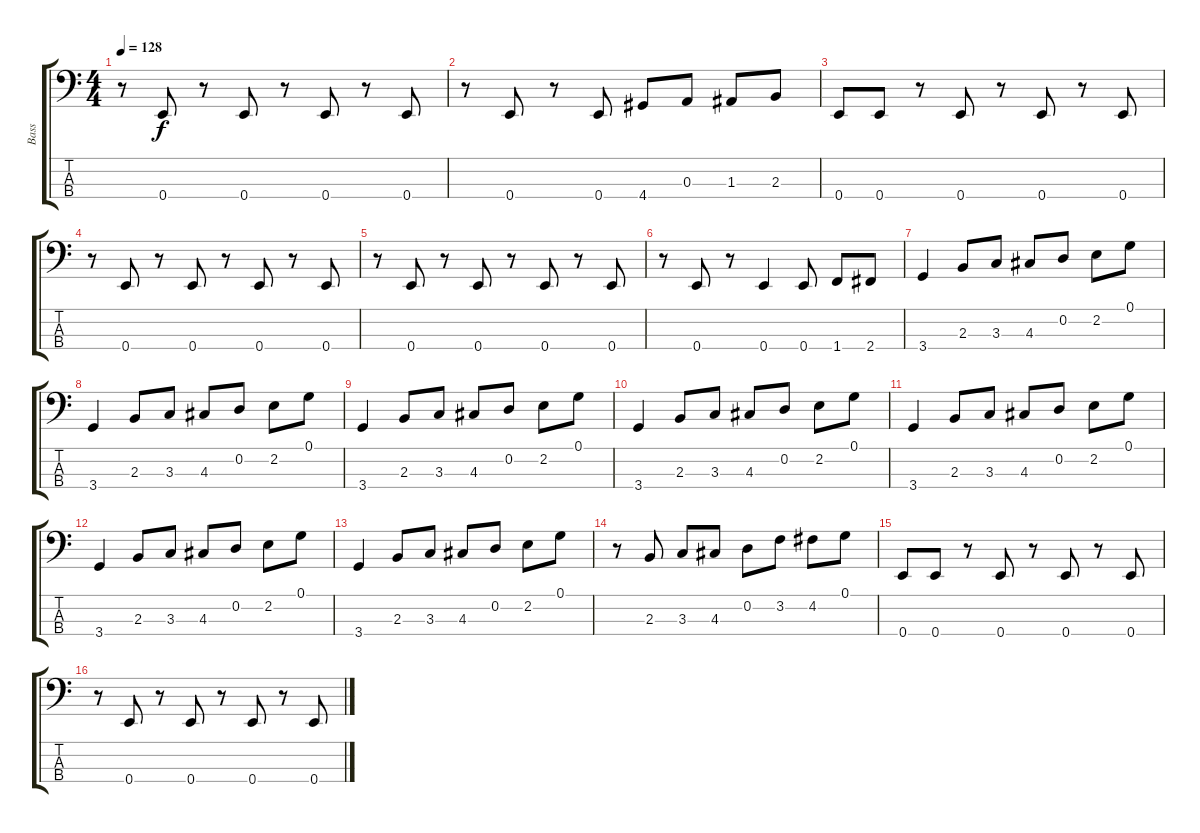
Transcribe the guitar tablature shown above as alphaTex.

\track ("Bass" "Bass") {instrument electricbasspick}
\staff {score tabs}
\tuning (G2 D2 A1 E1) {hide}
\ts (4 4)
\tempo 128
\clef f4
\ks c
r.8{dy f} 0.4.8 r.8 0.4.8 r.8 0.4.8 r.8 0.4.8 |
r.8 0.4.8 r.8 0.4.8 4.4.8 0.3.8 1.3.8 2.3.8 |
0.4.8 0.4.8 r.8 0.4.8 r.8 0.4.8 r.8 0.4.8 |
r.8 0.4.8 r.8 0.4.8 r.8 0.4.8 r.8 0.4.8 |
r.8 0.4.8 r.8 0.4.8 r.8 0.4.8 r.8 0.4.8 |
r.8 0.4.8 r.8 0.4.4 0.4.8 1.4.8 2.4.8 |
3.4.4 2.3.8 3.3.8 4.3.8 0.2.8 2.2.8 0.1.8 |
3.4.4 2.3.8 3.3.8 4.3.8 0.2.8 2.2.8 0.1.8 |
3.4.4 2.3.8 3.3.8 4.3.8 0.2.8 2.2.8 0.1.8 |
3.4.4 2.3.8 3.3.8 4.3.8 0.2.8 2.2.8 0.1.8 |
3.4.4 2.3.8 3.3.8 4.3.8 0.2.8 2.2.8 0.1.8 |
3.4.4 2.3.8 3.3.8 4.3.8 0.2.8 2.2.8 0.1.8 |
3.4.4 2.3.8 3.3.8 4.3.8 0.2.8 2.2.8 0.1.8 |
r.8 2.3.8 3.3.8 4.3.8 0.2.8 3.2.8 4.2.8 0.1.8 |
0.4.8 0.4.8 r.8 0.4.8 r.8 0.4.8 r.8 0.4.8 |
r.8 0.4.8 r.8 0.4.8 r.8 0.4.8 r.8 0.4.8
